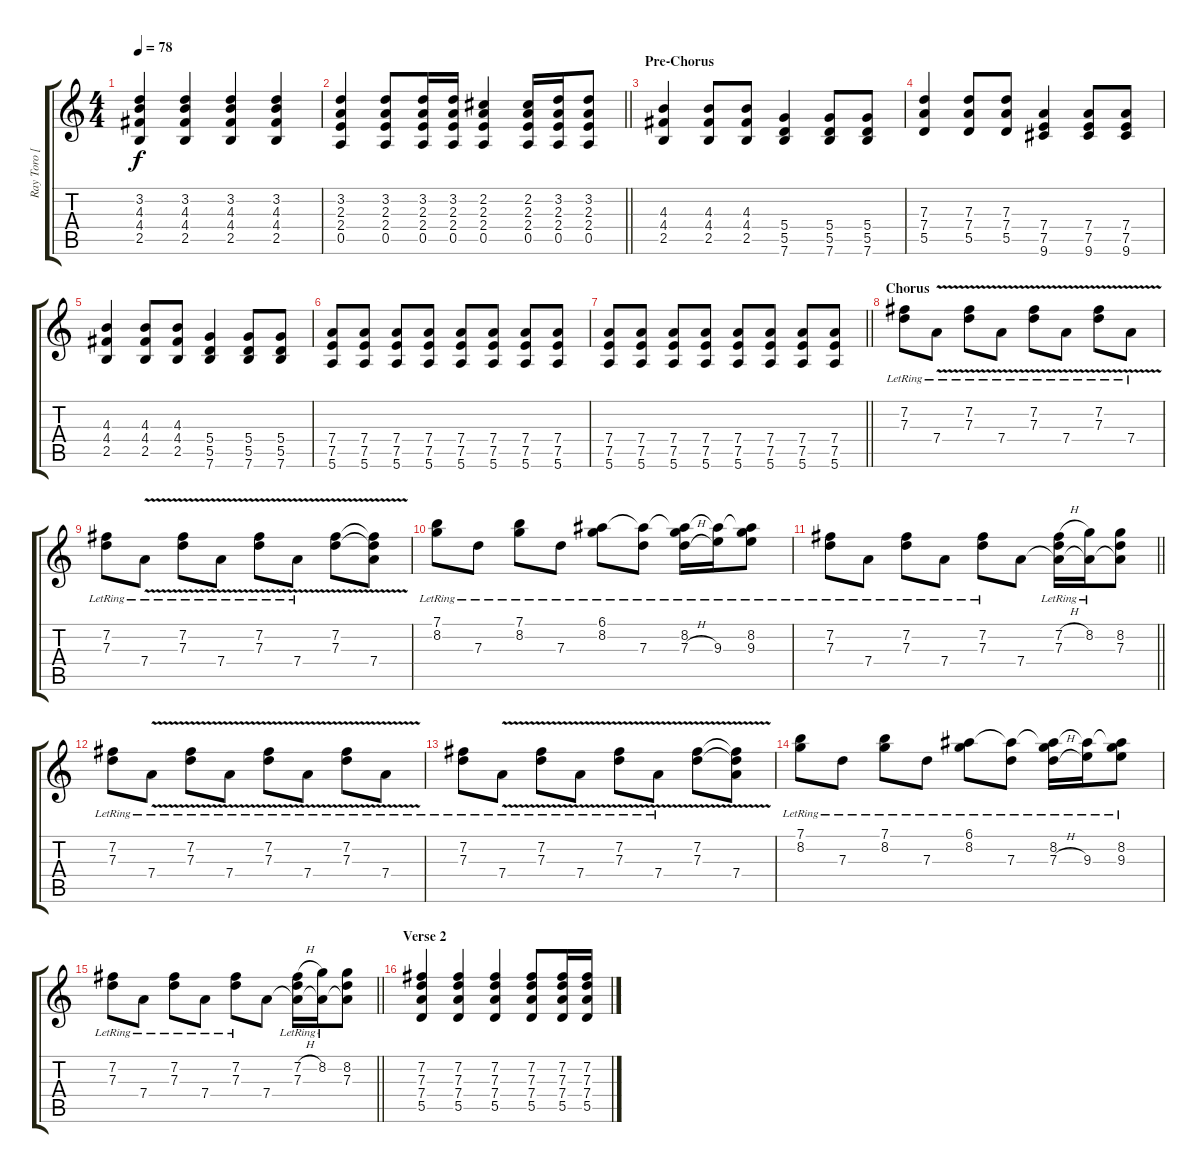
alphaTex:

\track ("Ray Toro [Guitar]" "Ray Toro [") {instrument distortionguitar}
\staff {score tabs}
\tuning (E4 B3 G3 D3 A2 E2) {hide}
\ts (4 4)
\tempo 78
\clef g2
\ks c
(3.2 4.3 4.4 2.5).4{dy f} (3.2 4.3 4.4 2.5).4 (3.2 4.3 4.4 2.5).4 (3.2 4.3 4.4 2.5).4 |
\barLineRight lightlight
(3.2 2.3 2.4 0.5).4 (3.2 2.3 2.4 0.5).8 (3.2 2.3 2.4 0.5).16 (3.2 2.3 2.4 0.5).16 (2.2 2.3 2.4 0.5).4 (2.2 2.3 2.4 0.5).16 (3.2 2.3 2.4 0.5).16 (3.2 2.3 2.4 0.5).8 |
\section ("" "Pre-Chorus")
(4.3 4.4 2.5).4{volume 12 instrument distortionguitar} (4.3 4.4 2.5).8 (4.3 4.4 2.5).8 (5.4 5.5 7.6).4 (5.4 5.5 7.6).8 (5.4 5.5 7.6).8 |
(7.3 7.4 5.5).4 (7.3 7.4 5.5).8 (7.3 7.4 5.5).8 (7.4 7.5 9.6).4 (7.4 7.5 9.6).8 (7.4 7.5 9.6).8 |
(4.3 4.4 2.5).4 (4.3 4.4 2.5).8 (4.3 4.4 2.5).8 (5.4 5.5 7.6).4 (5.4 5.5 7.6).8 (5.4 5.5 7.6).8 |
(7.4 7.5 5.6).8 (7.4 7.5 5.6).8 (7.4 7.5 5.6).8 (7.4 7.5 5.6).8 (7.4 7.5 5.6).8 (7.4 7.5 5.6).8 (7.4 7.5 5.6).8 (7.4 7.5 5.6).8 |
\barLineRight lightlight
(7.4 7.5 5.6).8 (7.4 7.5 5.6).8 (7.4 7.5 5.6).8 (7.4 7.5 5.6).8 (7.4 7.5 5.6).8 (7.4 7.5 5.6).8 (7.4 7.5 5.6).8 (7.4 7.5 5.6).8 |
\section ("" "Chorus")
(7.2{lr} 7.3{lr}).8{volume 11 balance 1 instrument distortionguitar} 7.4{v lr}.8 (7.2{lr} 7.3{v lr}).8 7.4{v lr}.8 (7.2{lr} 7.3{v lr}).8 7.4{v lr}.8 (7.2{lr} 7.3{v lr}).8 7.4{v lr}.8 |
(7.2{lr} 7.3{lr}).8 7.4{v lr}.8 (7.2{lr} 7.3{v lr}).8 7.4{v lr}.8 (7.2{lr} 7.3{v lr}).8 7.4{v lr}.8 (7.2 7.3{v}).8 (7.2{t} 7.3{t} 7.4{v}).8 |
(7.1{lr} 8.2{lr}).8 7.3{lr}.8 (7.1{lr} 8.2{lr}).8 7.3{lr}.8 (6.1 8.2{lr}).8 (6.1{t} 7.3{lr}).8 (6.1{t} 8.2{lr} 7.3{h lr}).16 (6.1{t} 9.3{lr}).16 (6.1{t} 8.2{lr} 9.3{lr}).8 |
\barLineRight lightlight
(7.2{lr} 7.3{lr}).8 7.4{lr}.8 (7.2{lr} 7.3{lr}).8 7.4{lr}.8 (7.2{lr} 7.3{lr}).8 7.4.8 (7.2{h lr} 7.3{lr} 7.4{t}).16 (8.2{lr} 7.4{t}).16 (8.2 7.3 7.4{t}).8 |
(7.2{lr} 7.3{lr}).8 7.4{v lr}.8 (7.2{lr} 7.3{v lr}).8 7.4{v lr}.8 (7.2{lr} 7.3{v lr}).8 7.4{v lr}.8 (7.2{lr} 7.3{v lr}).8 7.4{v lr}.8 |
(7.2{lr} 7.3{lr}).8 7.4{v lr}.8 (7.2{lr} 7.3{v lr}).8 7.4{v lr}.8 (7.2{lr} 7.3{v lr}).8 7.4{v lr}.8 (7.2 7.3{v}).8 (7.2{t} 7.3{t} 7.4{v}).8 |
(7.1{lr} 8.2{lr}).8 7.3{lr}.8 (7.1{lr} 8.2{lr}).8 7.3{lr}.8 (6.1 8.2{lr}).8 (6.1{t} 7.3{lr}).8 (6.1{t} 8.2{lr} 7.3{h lr}).16 (6.1{t} 9.3{lr}).16 (6.1{t} 8.2{lr} 9.3{lr}).8 |
\barLineRight lightlight
(7.2{lr} 7.3{lr}).8 7.4{lr}.8 (7.2{lr} 7.3{lr}).8 7.4{lr}.8 (7.2{lr} 7.3{lr}).8 7.4.8 (7.2{h lr} 7.3{lr} 7.4{t}).16 (8.2{lr} 7.4{t}).16 (8.2 7.3 7.4{t}).8 |
\section ("" "Verse 2")
(7.2 7.3 7.4 5.5).4{volume 10 balance 8 instrument electricguitarjazz} (7.2 7.3 7.4 5.5).4 (7.2 7.3 7.4 5.5).4 (7.2 7.3 7.4 5.5).8 (7.2 7.3 7.4 5.5).16 (7.2 7.3 7.4 5.5).16
